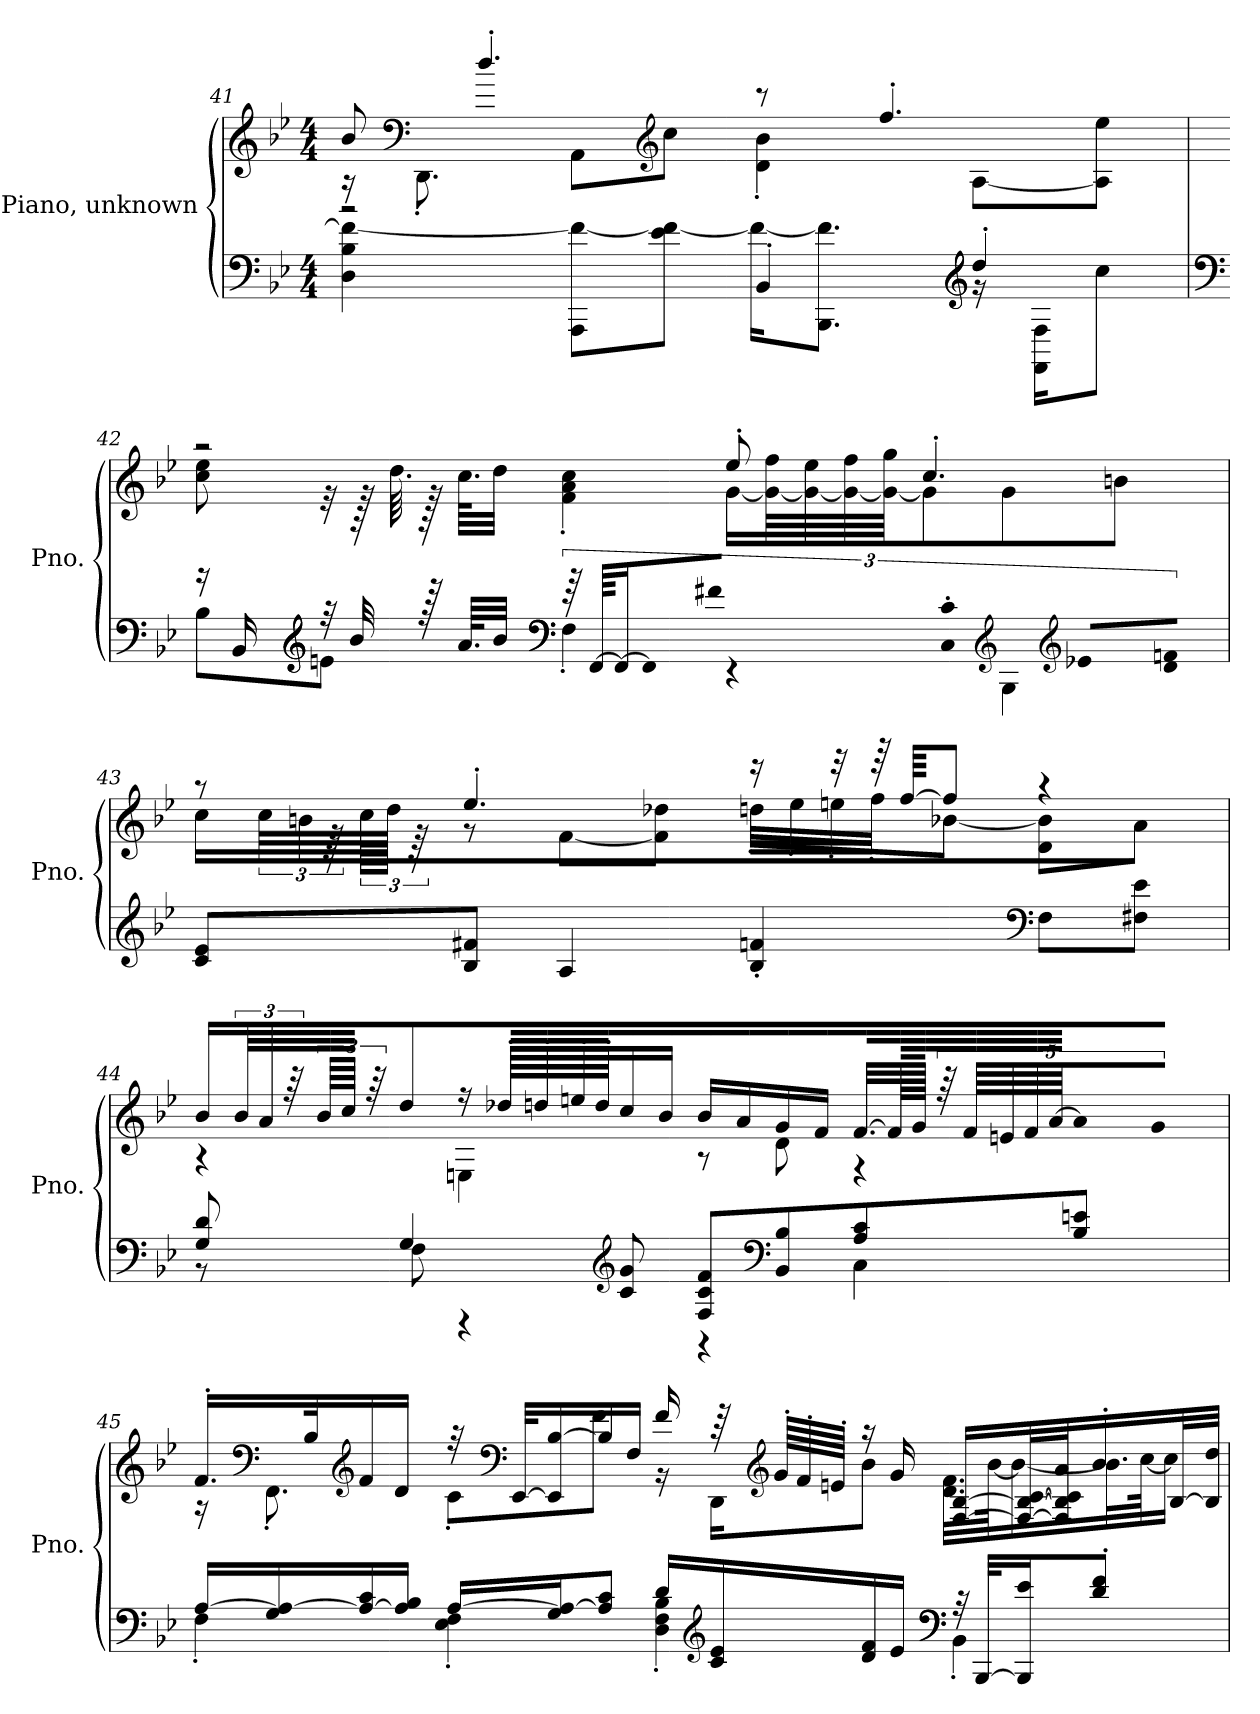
**kern	**kern
*part1	*part1
*staff2	*staff1
*I"Piano, unknown	*
*I'Pno.	*
*clefF4	*clefG2
*k[b-e-]	*k[b-e-]
*M4/4	*M4/4
=41	=41
*^	*^
2r	4D\ 4B-\ 4f\_	8b-/	16r
*	*	*clefF4	*
.	.	.	8.DD'\
.	.	4.dd'/	.
.	8AAA\ 8f\_L	.	8AA\L
*	*	*clefG2	*
.	8e-\ 8f\_J	.	8cc\J
4BB-'/	16f\KL_	8r	4d\' 4b-\'
.	8.BBB-\ 8.f\]J	.	.
.	.	4.ff'/	.
*clefG2	*	*	*
4dd'/	16r	.	[8A\L
.	16FF\ 16F\KL	.	.
.	8cc\J	.	8A\] 8ee-\J
!!LO:PB:g=z	!!
=42	=42	=42	=42
*clefF4	*	*	*
16r	8B-\L	2r	8cc\ 8ee-\
16BB-/	.	.	.
*clefG2	*	*	*
32r	8en\J	.	32r
32b-/	.	.	128r
.	.	.	64.dd\
128r	.	.	128r
64.a/KLLL	.	.	64.cc\KLLL
32b-/JJJ	.	.	32dd\JJJ
*clefF4	*	*	*
96r	4F'\	.	4f\' 4a\' 4cc\'
[96FF/KKLL	.	.	.
24FF/_	.	.	.
16FF/J]	.	.	.
8f#X/J	.	.	.
4C/' 4c/'	4r	8ee-'/	[16g\LL
.	.	.	64g\_ 64ff\LL
.	.	.	64g\_ 64ee-\
.	.	.	64g\_ 64ff\
.	.	.	64g\_ 64gg\JJJ
.	.	4.cc'/	8g\]
*clefG2	*	*	*
8e-X/L	4G\	.	8g\
8d/ 8fn/J	.	.	8bn\J
*v	*v	*	*
!!LO:LB:g=z	!!
=43	=43	=43
8c/ 8e-/L	8r	16cc\LL
.	.	96cc\LL
.	.	96bn\JJJJ
.	.	96r
.	.	96cc\LLLL
.	.	96dd\JJJJ
.	.	96r
8B-/ 8f#X/J	4.ee-'/	8r
4A/	.	[8f\L
.	.	8f\] 8dd-X\J
4B-/' 4fn/'	16r	32ddn'\LLL
.	.	32ee-'\
.	32r	32een'\
.	64r	32ff'\JJ
.	[64ff/KKKL	.
.	8ff/J]	[8b-X\J
*clefF4	*	*
8F\L	4r	8d\ 8b-\]L
8F#X\ 8e-\J	.	8a\J
!!LO:LB:g=z	!!
=44	=44	=44
*^	*	*
8G/ 8d/	8r	16b-/LL	4r
.	.	96b-/LL	.
.	.	96a/JJJJ	.
.	.	96r	.
.	.	96b-/LLLL	.
.	.	96cc/JJJJ	.
.	.	96r	.
4G/	8F\	8dd/	.
.	4r	16r	4En\
.	.	64dd-X'/LLLL	.
.	.	64ddn'/	.
.	.	64een'/	.
.	.	64dd'/JJ	.
*clefG2	*	*	*
8c/ 8g/	.	16cc/	.
.	.	16b-/JJ	.
8F/ 8c/ 8f/L	4r	16b-/LL	8r
.	.	16a/	.
*clefF4	*	*	*
8BB-/ 8B-/	.	16g/	8d\
.	.	16f/JJ	.
8A/ 8c/	4C\	[32.f/LLL	4r
.	.	128f/LL]	.
.	.	128g/JJJJJ	.
.	.	80r	.
.	.	80f/LLLL	.
.	.	80en/	.
.	.	80f/	.
.	.	[80a/JJ	.
8B-/ 8en/J	.	16a/]	.
.	.	16g/JJ	.
!!LO:LB:g=z	!!
=45	=45	=45	=45
[16A/LL	4F'\	16.f'/LL	16r
*	*	*clefF4	*
16G/ 16A/_	.	.	8.FF'\
.	.	32B-/K	.
*	*	*clefG2	*
16A/_ 16c/	.	16f/	.
16A/] 16B-/JJ	.	16d/JJ	.
[16A/LL	4E-\' 4F\'	32r	8c'\L
*	*	*clefF4	*
.	.	[32EE-/KLL	.
16G/ 16A/_J	.	16EE-/] [16B-/	.
8A/] 8c/J	.	16B-/]	8f\J
.	.	16F/JJ	.
16d/LL	4D\' 4F\' 4B-\'	16f/	16r
*clefG2	*	*	*
16c/ 16e-/	.	64r	16DD\KL
*	*	*clefG2	*
.	.	64g'/LLLL	.
.	.	64f'/	.
.	.	64en'/JJJJ	.
16d/ 16f/	.	16r	8b-\J
16e-/JJ	.	16g/	.
*clefF4	*	*	*
32r	4BB-'\	[16F/ [16B-/LL	32.d\ 32.f\LLL
[32BBB-/KLL	.	.	.
.	.	.	[64b-\JK
16BBB-/] 16e-/J	.	32F/_ 32B-/_ [32c/L	16b-\_
.	.	32F/] 32B-/] 32c/] 32a/J	.
8d/' 8f/'J	.	16b-'/	32.b-\L]
.	.	.	[64cc\JK
.	.	[32B-/L	16cc\JJ]
.	.	32B-/] 32dd/JJJ	.
*v	*v	*	*
*	*v	*v
=	=
*-	*-
